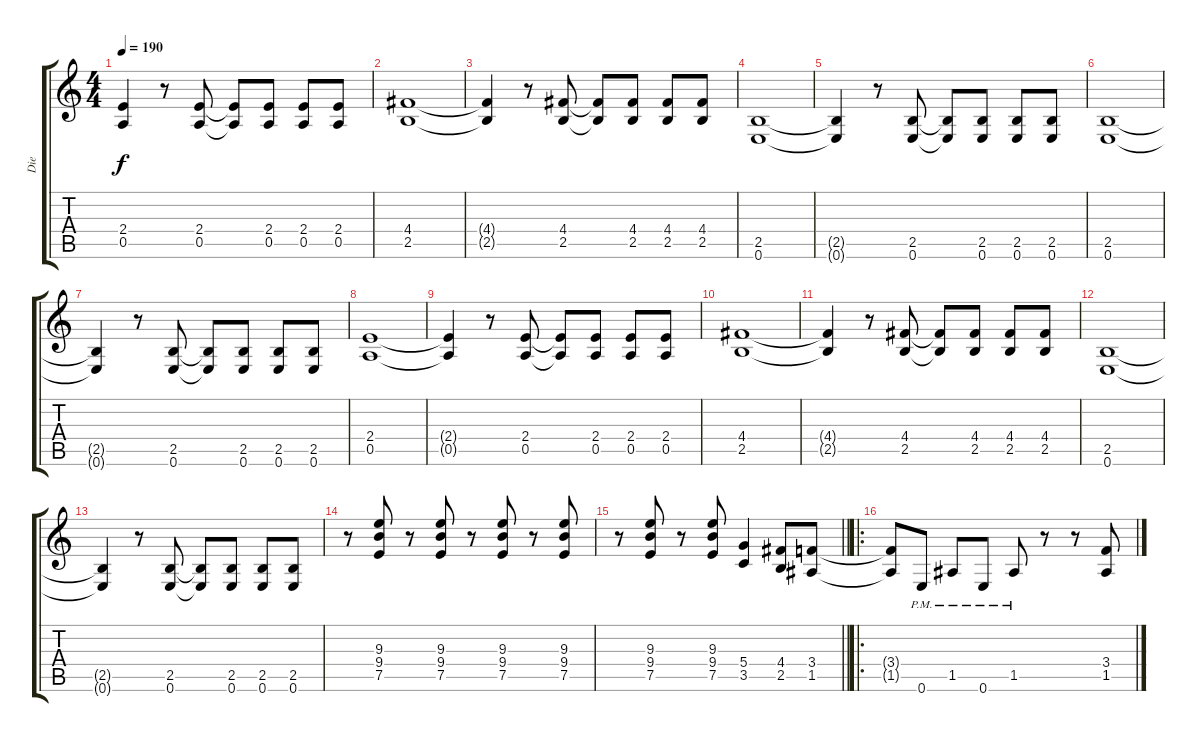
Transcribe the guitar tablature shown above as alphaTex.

\track ("Die" "Die") {instrument distortionguitar}
\staff {score tabs}
\tuning (E4 B3 G3 D3 A2 E2) {hide}
\ts (4 4)
\tempo 190
\clef g2
\ks c
(2.4{t} 0.5{t}).4{dy f} r.8 (2.4 0.5).8 (2.4{t} 0.5{t}).8 (2.4 0.5).8 (2.4 0.5).8 (2.4 0.5).8 |
(4.4 2.5).1 |
(4.4{t} 2.5{t}).4 r.8 (4.4 2.5).8 (4.4{t} 2.5{t}).8 (4.4 2.5).8 (4.4 2.5).8 (4.4 2.5).8 |
(2.5 0.6).1 |
(2.5{t} 0.6{t}).4 r.8 (2.5 0.6).8 (2.5{t} 0.6{t}).8 (2.5 0.6).8 (2.5 0.6).8 (2.5 0.6).8 |
(2.5 0.6).1 |
(2.5{t} 0.6{t}).4 r.8 (2.5 0.6).8 (2.5{t} 0.6{t}).8 (2.5 0.6).8 (2.5 0.6).8 (2.5 0.6).8 |
(2.4 0.5).1 |
(2.4{t} 0.5{t}).4 r.8 (2.4 0.5).8 (2.4{t} 0.5{t}).8 (2.4 0.5).8 (2.4 0.5).8 (2.4 0.5).8 |
(4.4 2.5).1 |
(4.4{t} 2.5{t}).4 r.8 (4.4 2.5).8 (4.4{t} 2.5{t}).8 (4.4 2.5).8 (4.4 2.5).8 (4.4 2.5).8 |
(2.5 0.6).1 |
(2.5{t} 0.6{t}).4 r.8 (2.5 0.6).8 (2.5{t} 0.6{t}).8 (2.5 0.6).8 (2.5 0.6).8 (2.5 0.6).8 |
r.8 (9.3 9.4 7.5).8 r.8 (9.3 9.4 7.5).8 r.8 (9.3 9.4 7.5).8 r.8 (9.3 9.4 7.5).8 |
\barLineRight lightlight
r.8 (9.3 9.4 7.5).8 r.8 (9.3 9.4 7.5).8 (5.4 3.5).4 (4.4 2.5).8 (3.4 1.5).8 |
\ro
(3.4{t} 1.5{t}).8 0.6{pm}.8 1.5{pm}.8 0.6{pm}.8 1.5{pm}.8 r.8 r.8 (3.4 1.5).8
